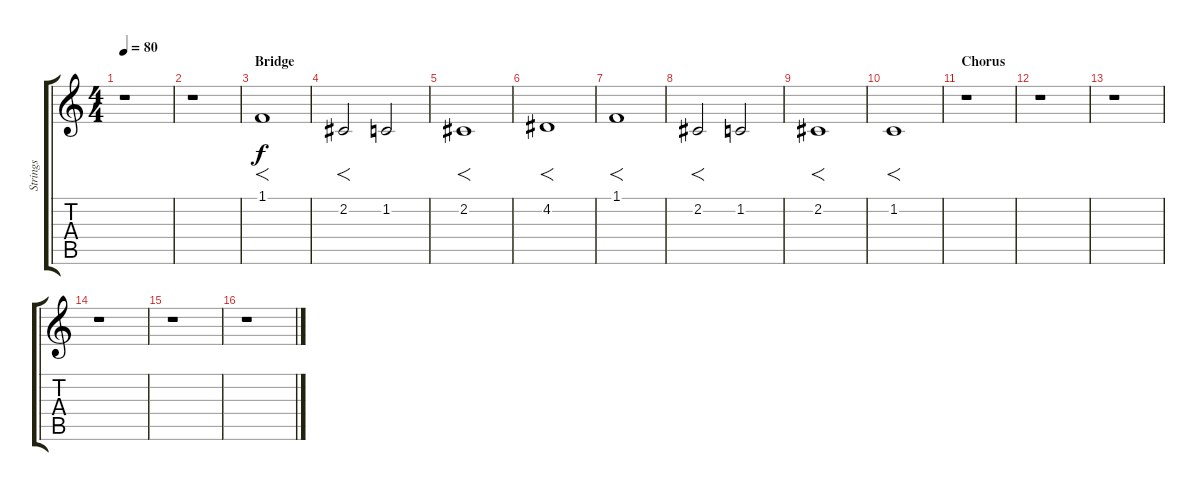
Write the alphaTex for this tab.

\track ("Strings" "Strings") {instrument lead3calliope}
\staff {score tabs}
\tuning (E4 B3 G3 D3 A2 E2) {hide}
\ts (4 4)
\tempo 80
\clef g2
\ks c
r.1{dy f} |
r.1 |
\section ("" "Bridge")
1.1.1{f volume 10} |
2.2.2{f} 1.2.2 |
2.2.1{f} |
4.2.1{f} |
1.1.1{f} |
2.2.2{f} 1.2.2 |
2.2.1{f} |
1.2.1{f} |
\section ("" "Chorus")
r.1 |
r.1 |
r.1 |
r.1 |
r.1 |
r.1
